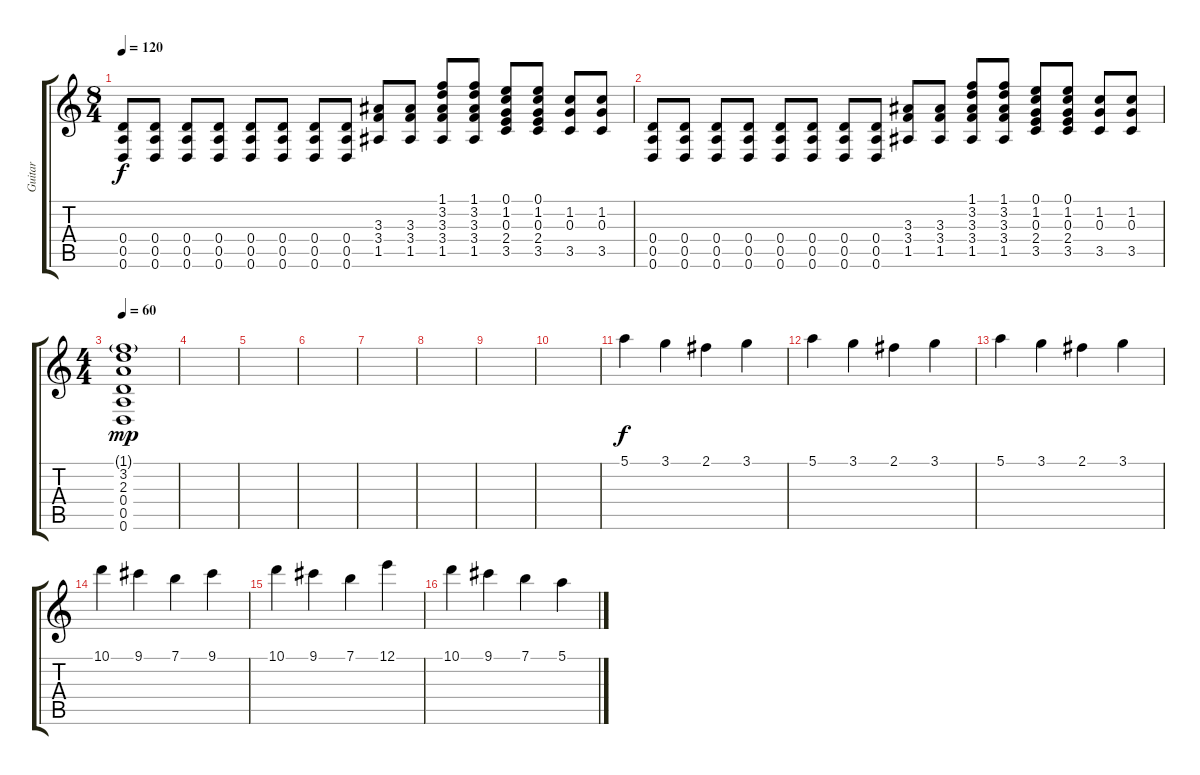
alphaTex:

\track ("Guitar" "Guitar") {instrument overdrivenguitar}
\staff {score tabs}
\tuning (E4 B3 G3 D3 A2 D2) {hide}
\ts (8 4)
\tempo 120
\clef g2
\ks c
(0.4 0.5 0.6).8{dy f} (0.4 0.5 0.6).8 (0.4 0.5 0.6).8 (0.4 0.5 0.6).8 (0.4 0.5 0.6).8 (0.4 0.5 0.6).8 (0.4 0.5 0.6).8 (0.4 0.5 0.6).8 (3.3 3.4 1.5).8 (3.3 3.4 1.5).8 (1.1 3.2 3.3 3.4 1.5).8 (1.1 3.2 3.3 3.4 1.5).8 (0.1 1.2 0.3 2.4 3.5).8 (0.1 1.2 0.3 2.4 3.5).8 (1.2 0.3 3.5).8 (1.2 0.3 3.5).8 |
(0.4 0.5 0.6).8 (0.4 0.5 0.6).8 (0.4 0.5 0.6).8 (0.4 0.5 0.6).8 (0.4 0.5 0.6).8 (0.4 0.5 0.6).8 (0.4 0.5 0.6).8 (0.4 0.5 0.6).8 (3.3 3.4 1.5).8 (3.3 3.4 1.5).8 (1.1 3.2 3.3 3.4 1.5).8 (1.1 3.2 3.3 3.4 1.5).8 (0.1 1.2 0.3 2.4 3.5).8 (0.1 1.2 0.3 2.4 3.5).8 (1.2 0.3 3.5).8 (1.2 0.3 3.5).8 |
\ts (4 4)
\tempo 60
(1.1{g} 3.2 2.3 0.4 0.5 0.6).1{dy mp} |
|
|
|
|
|
|
|
5.1.4{dy f volume 8 instrument tubularbells} 3.1.4 2.1.4 3.1.4 |
5.1.4 3.1.4 2.1.4 3.1.4 |
5.1.4 3.1.4 2.1.4 3.1.4 |
10.1.4 9.1.4 7.1.4 9.1.4 |
10.1.4 9.1.4 7.1.4 12.1.4 |
10.1.4 9.1.4 7.1.4 5.1.4
